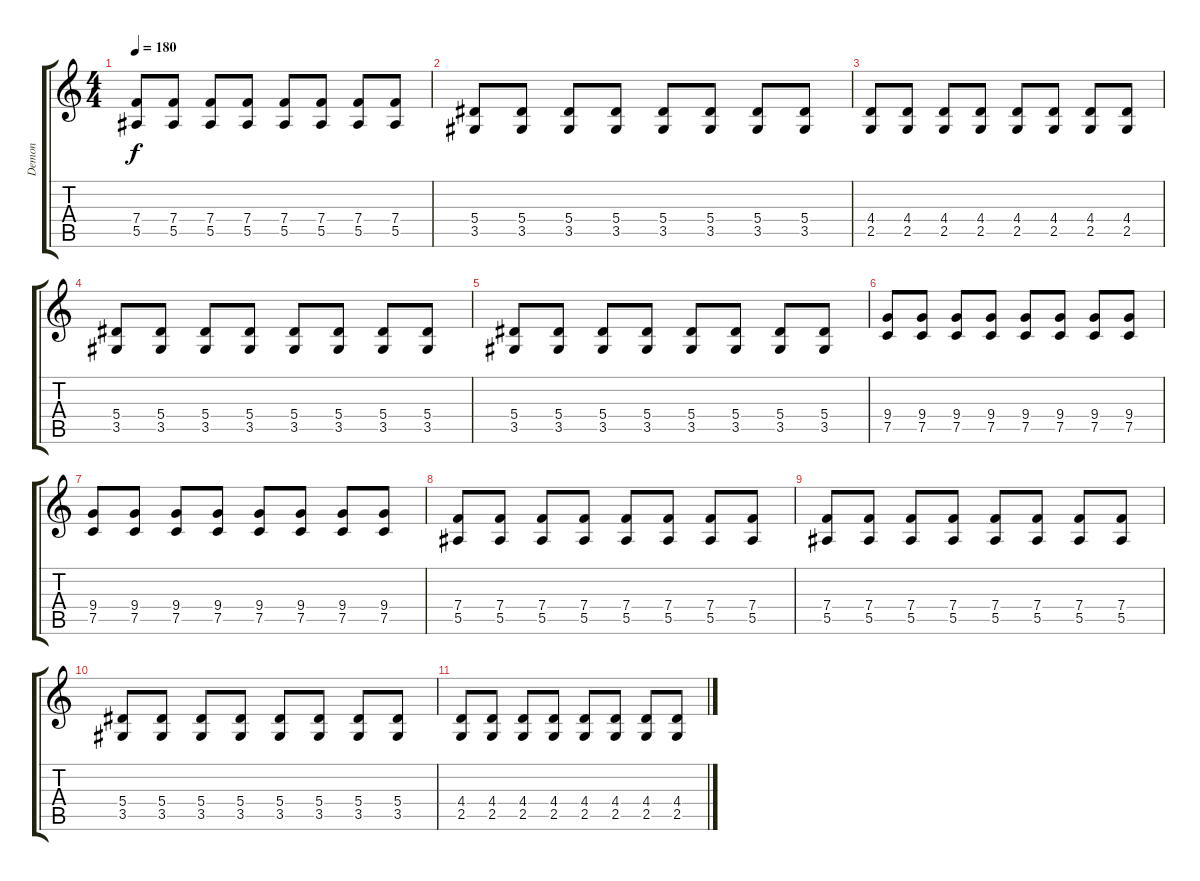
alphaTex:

\track ("Demon" "Demon") {instrument distortionguitar}
\staff {score tabs}
\tuning (C4 G3 Eb3 Bb2 F2 C2) {hide}
\ts (4 4)
\tempo 180
\clef g2
\ks c
(7.4 5.5).8{dy f} (7.4 5.5).8 (7.4 5.5).8 (7.4 5.5).8 (7.4 5.5).8 (7.4 5.5).8 (7.4 5.5).8 (7.4 5.5).8 |
(5.4 3.5).8 (5.4 3.5).8 (5.4 3.5).8 (5.4 3.5).8 (5.4 3.5).8 (5.4 3.5).8 (5.4 3.5).8 (5.4 3.5).8 |
(4.4 2.5).8 (4.4 2.5).8 (4.4 2.5).8 (4.4 2.5).8 (4.4 2.5).8 (4.4 2.5).8 (4.4 2.5).8 (4.4 2.5).8 |
(5.4 3.5).8 (5.4 3.5).8 (5.4 3.5).8 (5.4 3.5).8 (5.4 3.5).8 (5.4 3.5).8 (5.4 3.5).8 (5.4 3.5).8 |
(5.4 3.5).8 (5.4 3.5).8 (5.4 3.5).8 (5.4 3.5).8 (5.4 3.5).8 (5.4 3.5).8 (5.4 3.5).8 (5.4 3.5).8 |
(9.4 7.5).8 (9.4 7.5).8 (9.4 7.5).8 (9.4 7.5).8 (9.4 7.5).8 (9.4 7.5).8 (9.4 7.5).8 (9.4 7.5).8 |
(9.4 7.5).8 (9.4 7.5).8 (9.4 7.5).8 (9.4 7.5).8 (9.4 7.5).8 (9.4 7.5).8 (9.4 7.5).8 (9.4 7.5).8 |
(7.4 5.5).8 (7.4 5.5).8 (7.4 5.5).8 (7.4 5.5).8 (7.4 5.5).8 (7.4 5.5).8 (7.4 5.5).8 (7.4 5.5).8 |
(7.4 5.5).8 (7.4 5.5).8 (7.4 5.5).8 (7.4 5.5).8 (7.4 5.5).8 (7.4 5.5).8 (7.4 5.5).8 (7.4 5.5).8 |
(5.4 3.5).8 (5.4 3.5).8 (5.4 3.5).8 (5.4 3.5).8 (5.4 3.5).8 (5.4 3.5).8 (5.4 3.5).8 (5.4 3.5).8 |
(4.4 2.5).8 (4.4 2.5).8 (4.4 2.5).8 (4.4 2.5).8 (4.4 2.5).8 (4.4 2.5).8 (4.4 2.5).8 (4.4 2.5).8
